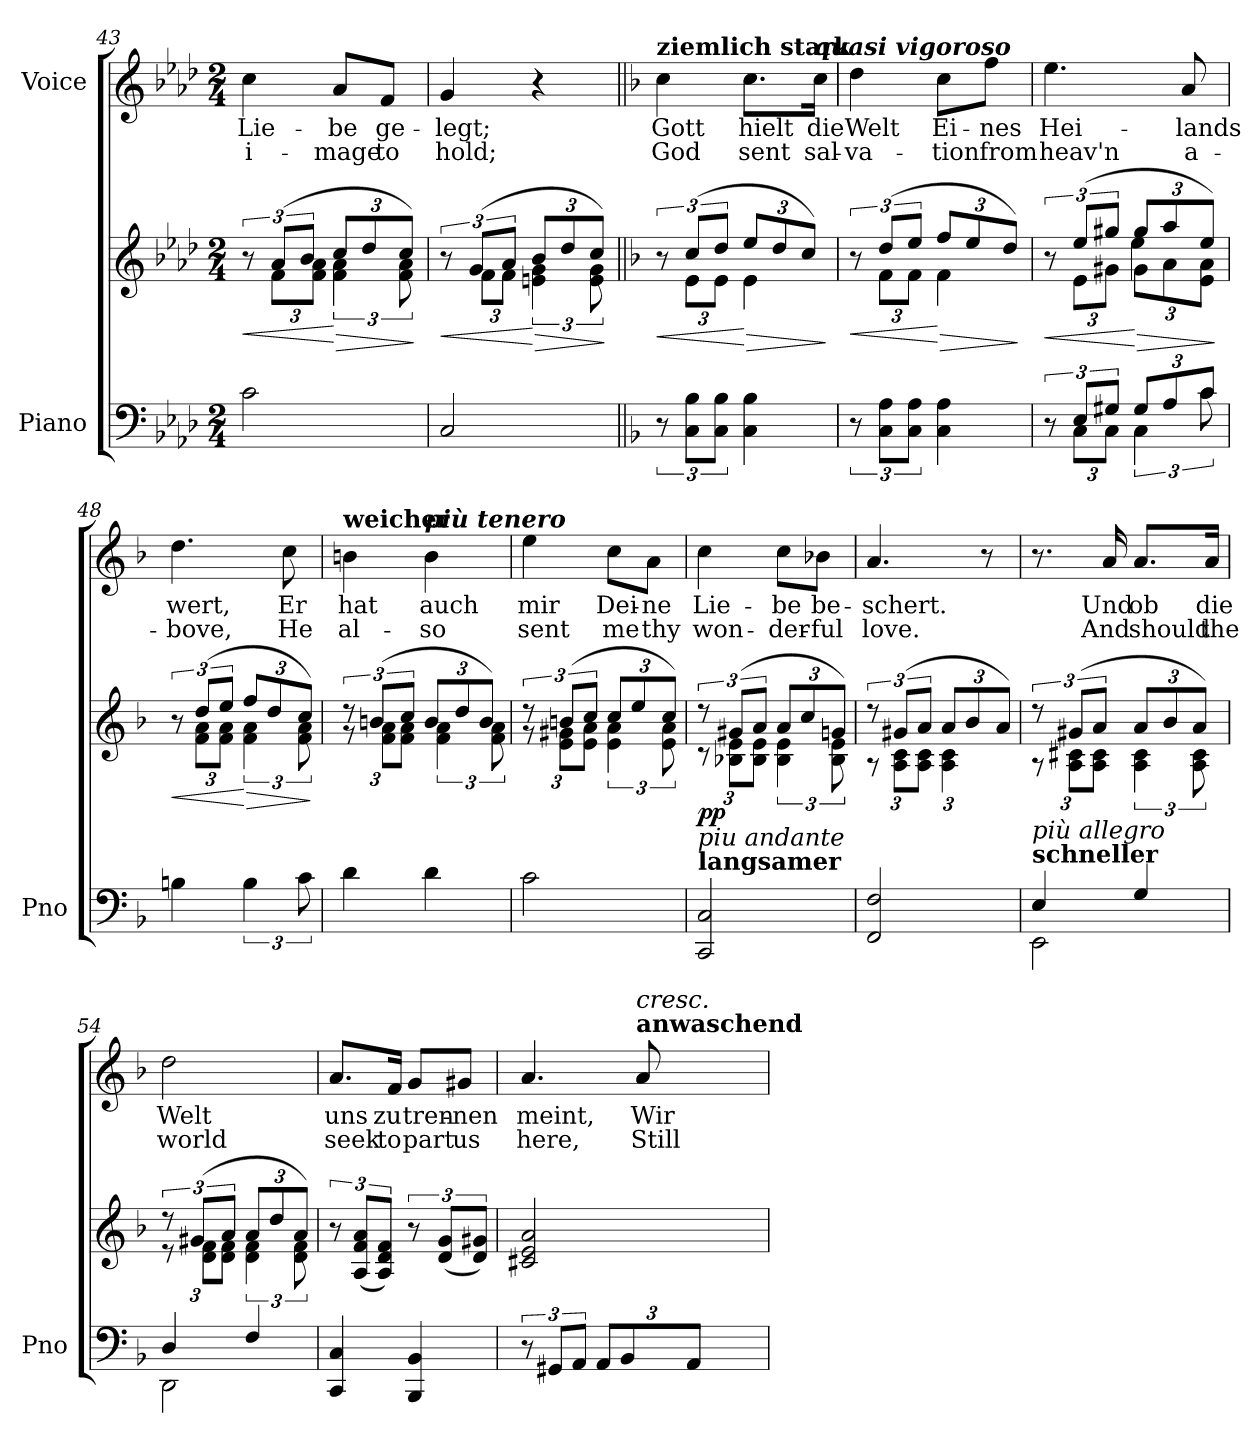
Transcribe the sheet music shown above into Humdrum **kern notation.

**kern	**kern	**dynam	**kern	**text	**text
*part2	*part2	*part2	*part1	*part1	*part1
*staff3	*staff2	*staff2/3	*staff1	*staff1	*staff1
*I"Piano	*	*	*I"Voice	*	*
*I'Pno	*	*	*	*	*
!!LO:PB:g=z
*clefF4	*clefG2	*	*clefG2	*	*
*k[b-e-a-d-]	*k[b-e-a-d-]	*	*k[b-e-a-d-]	*	*
*M2/4	*M2/4	*	*M2/4	*	*
=43	=43	=43	=43	=43	=43
!	!	!LO:HP:b	!	!LO:LY:b	!LO:LY:b
*	*^	*	*	*	*
2c\	12r	12ryy	<	4cc\	Lie-	i-
.	(12a-/L	12f\L	.	.	.	.
.	12b-/J	12f\ 12a-\J	.	.	.	.
*	*Xbrackettup	*	*	*	*	*
!	!	!	!LO:HP:n=1:b	!	!	!
*	*	*brackettup	*	*	*	*
!	!	!	!	!	!LO:LY:b	!LO:LY:b
.	12cc/L	6f\ 6a-\	[ >	8a-/L	-be	-mage
.	12dd-/	.	.	.	.	.
!	!	!	!	!	!LO:LY:b	!LO:LY:b
.	.	.	.	8f/J	ge-	to
.	12cc/J)	12f\ 12a-\	.	.	.	.
*	*v	*v	*	*	*	*
.	.	]	.	.	.
=44	=44	=44	=44	=44	=44
!	!	!LO:HP:b	!	!LO:LY:b	!LO:LY:b
*	*^	*	*	*	*
2C/	12r	12ryy	<	4g/	-legt;	hold;
.	(12g/L	12f\L	.	.	.	.
.	12a-/J	12f\J	.	.	.	.
*	*Xbrackettup	*	*	*	*	*
!	!	!	!LO:HP:n=1:b	!	!	!
*	*	*brackettup	*	*	*	*
.	12b-/L	6en\ 6g\	[ >	4r	.	.
.	12dd-/	.	.	.	.	.
.	12cc/J)	12e\ 12g\	.	.	.	.
*	*v	*v	*	*	*	*
.	.	]	.	.	.
=45||	=45||	=45||	=45||	=45||	=45||
*k[b-]	*k[b-]	*	*k[b-]	*	*
!	!	!	!LO:TX:a:B:t=ziemlich stark	!	!
!	!	!LO:HP:b	!	!LO:LY:b	!LO:LY:b
*	*^	*	*	*	*
12r	12r	12ryy	<	4cc\	Gott	God
12C\ 12B-\L	(12cc/L	12e\L	.	.	.	.
12C\ 12B-\J	12dd/J	12e\J	.	.	.	.
*	*Xbrackettup	*	*	*	*	*
!	!	!	!LO:HP:n=1:b	!	!LO:LY:b	!LO:LY:b
4C\ 4B-\	12ee/L	4e\	[ >	8.cc\L	hielt	sent
.	12dd/	.	.	.	.	.
.	12cc/J)	.	.	.	.	.
!	!	!	!	!LO:TX:a:Bi:t=quasi vigoroso	!	!
!	!	!	!	!	!LO:LY:b	!LO:LY:b
.	.	.	.	16cc\Jk	die	sal-
*	*v	*v	*	*	*	*
.	.	]	.	.	.
=46	=46	=46	=46	=46	=46
*	*brackettup	*	*	*	*
!	!	!LO:HP:b	!	!LO:LY:b	!LO:LY:b
*	*^	*	*	*	*
12r	12r	12ryy	<	4dd\	Welt	-va-
12C\ 12A\L	(12dd/L	12f\L	.	.	.	.
12C\ 12A\J	12ee/J	12f\J	.	.	.	.
*	*Xbrackettup	*	*	*	*	*
!	!	!	!LO:HP:n=1:b	!	!LO:LY:b	!LO:LY:b
4C\ 4A\	12ff/L	4f\	[ >	8cc\L	Ei-	-tion
.	12ee/	.	.	.	.	.
!	!	!	!	!	!LO:LY:b	!LO:LY:b
.	.	.	.	8ff\J	-nes	from
.	12dd/J)	.	.	.	.	.
*	*v	*v	*	*	*	*
.	.	]	.	.	.
=47	=47	=47	=47	=47	=47
*^	*	*	*	*	*
*	*	*brackettup	*	*	*	*
!	!	!	!LO:HP:b	!	!LO:LY:b	!LO:LY:b
*	*	*^	*	*	*	*
*	*	*	*^	*	*	*	*
12r	12ryy	12r	12ryy	4ryy	<	4.ee\	Hei-	heav'n
12E/L	12C\L	(12ee/L	12e\L	.	.	.	.	.
12G#X/J	12C\J	12gg#X/J	12g#X\J	.	.	.	.	.
*Xbrackettup	*brackettup	*Xbrackettup	*	*	*	*	*	*
!	!	!	!	!	!LO:HP:n=1:b	!	!	!
12G#/L	6C\	12gg#/L	12g#\L	4ee\	[ >	.	.	.
12A/	.	12aa/	12a\	.	.	.	.	.
!	!	!	!	!	!	!	!LO:LY:b	!LO:LY:b
.	.	.	.	.	.	8a/	-lands	a-
12c/J	12c\	12ee/J)	12e\ 12a\J	.	.	.	.	.
*v	*v	*	*	*	*	*	*	*
*	*v	*v	*v	*	*	*	*
.	.	]	.	.	.
=48	=48	=48	=48	=48	=48
*	*brackettup	*	*	*	*
!	!	!LO:HP:b	!	!LO:LY:b	!LO:LY:b
*	*^	*	*	*	*
4Bn\	12r	12ryy	<	4.dd\	wert,	-bove,
.	(12dd/L	12f\ 12a\L	.	.	.	.
.	12ee/J	12f\ 12a\J	.	.	.	.
*	*Xbrackettup	*	*	*	*	*
!	!	!	!LO:HP:n=1:b	!	!	!
*	*	*brackettup	*	*	*	*
6B\	12ff/L	6f\ 6a\	[ >	.	.	.
.	12dd/	.	.	.	.	.
!	!	!	!	!	!LO:LY:b	!LO:LY:b
.	.	.	.	8cc\	Er	He
12c\	12cc/J)	12f\ 12a\	.	.	.	.
*	*v	*v	*	*	*	*
.	.	]	.	.	.
!!LO:LB:g=z
=49	=49	=49	=49	=49	=49
*	*^	*	*	*	*
!	!	!	!	!LO:TX:a:B:t=weicher	!	!
!	!	!	!	!	!LO:LY:b	!LO:LY:b
4d\	12r	12r	.	4bn\	hat	al-
.	(12bn/L	12f\ 12a\L	.	.	.	.
.	12cc/J	12f\ 12a\J	.	.	.	.
*	*Xbrackettup	*brackettup	*	*	*	*
!	!	!	!	!LO:TX:a:Bi:t=più tenero	!	!
!	!	!	!	!	!LO:LY:b	!LO:LY:b
4d\	12b/L	6f\ 6a\	.	4b\	auch	-so
.	12dd/	.	.	.	.	.
.	12b/J)	12f\ 12a\	.	.	.	.
=50	=50	=50	=50	=50	=50	=50
!	!	!	!	!	!LO:LY:b	!LO:LY:b
2c\	12r	12r	.	4ee\	mir	sent
.	(12bn/L	12e\ 12g#X\L	.	.	.	.
.	12cc/J	12e\ 12a\J	.	.	.	.
*	*Xbrackettup	*brackettup	*	*	*	*
!	!	!	!	!	!LO:LY:b	!LO:LY:b
.	12cc/L	6e\ 6a\	.	8cc\L	Dei-	me
.	12ee/	.	.	.	.	.
!	!	!	!	!	!LO:LY:b	!LO:LY:b
.	.	.	.	8a\J	-ne	thy
.	12cc/J)	12e\ 12a\	.	.	.	.
=51	=51	=51	=51	=51	=51	=51
!LO:TX:a:B:t=langsamer	!	!	!	!	!	!
!LO:TX:a:i:t=piu andante	!	!	!	!	!	!
!	!	!	!LO:DY:b	!	!LO:LY:b	!LO:LY:b
2CC/ 2C/	12r	12r	pp	4cc\	Lie-	won-
.	(12g#X/L	12B-X\ 12e\L	.	.	.	.
.	12a/J	12B-\ 12e\J	.	.	.	.
*	*Xbrackettup	*brackettup	*	*	*	*
!	!	!	!	!	!LO:LY:b	!LO:LY:b
.	12a/L	6B-\ 6e\	.	8cc\L	-be	-der-
.	12cc/	.	.	.	.	.
!	!	!	!	!	!LO:LY:b	!LO:LY:b
.	.	.	.	8b-X\J	be-	-ful
.	12gn/J)	12B-\ 12e\	.	.	.	.
=52	=52	=52	=52	=52	=52	=52
!	!	!	!	!	!LO:LY:b	!LO:LY:b
2FF/ 2F/	12r	12r	.	4.a/	-schert.	love.
.	(12g#X/L	12A\ 12c\L	.	.	.	.
.	12a/J	12A\ 12c\J	.	.	.	.
*	*Xbrackettup	*	*	*	*	*
.	12a/L	6A\ 6c\	.	.	.	.
.	12b-/	.	.	.	.	.
.	.	.	.	8r	.	.
.	12a/J)	12ryy	.	.	.	.
=53	=53	=53	=53	=53	=53	=53
*^	*	*	*	*	*	*
*	*	*brackettup	*	*	*	*	*
!LO:TX:a:B:t=schneller	!	!	!	!	!	!	!
!LO:TX:a:i:t=più allegro	!	!	!	!	!	!	!
4E/	2EE\	12r	12r	.	8.r	.	.
.	.	(12g#X/L	12A\ 12c#X\L	.	.	.	.
.	.	12a/J	12A\ 12c#\J	.	.	.	.
!	!	!	!	!	!	!LO:LY:b	!LO:LY:b
.	.	.	.	.	16a/	Und	And
*	*	*Xbrackettup	*brackettup	*	*	*	*
!	!	!	!	!	!	!LO:LY:b	!LO:LY:b
4G/	.	12a/L	6A\ 6c#\	.	8.a/L	ob	should
.	.	12b-/	.	.	.	.	.
.	.	12a/J)	12A\ 12c#\	.	.	.	.
!	!	!	!	!	!	!LO:LY:b	!LO:LY:b
.	.	.	.	.	16a/Jk	die	the
=54	=54	=54	=54	=54	=54	=54	=54
!	!	!	!	!	!	!LO:LY:b	!LO:LY:b
4D/	2DD\	12r	12r	.	2dd\	Welt	world
.	.	(12g#X/L	12d\ 12f\L	.	.	.	.
.	.	12a/J	12d\ 12f\J	.	.	.	.
*	*	*Xbrackettup	*brackettup	*	*	*	*
4F/	.	12a/L	6d\ 6f\	.	.	.	.
.	.	12dd/	.	.	.	.	.
.	.	12a/J)	12d\ 12f\	.	.	.	.
*v	*v	*	*	*	*	*	*
!!LO:LB:g=z
=55	=55	=55	=55	=55	=55	=55
!	!	!	!	!	!LO:LY:b	!LO:LY:b
*	*v	*v	*	*	*	*
4CC/ 4C/	12r	.	8.a/L	uns	seek
.	(12A/ 12f/ 12a/L	.	.	.	.
.	12A/ 12d/ 12f/J)	.	.	.	.
!	!	!	!	!LO:LY:b	!LO:LY:b
.	.	.	16f/Jk	zu	to
!	!	!	!	!LO:LY:b	!LO:LY:b
4BBB-/ 4BB-/	12r	.	8g/L	tren-	part
.	(12d/ 12g/L	.	.	.	.
!	!	!	!	!LO:LY:b	!LO:LY:b
.	.	.	8g#X/J	-nen	us
.	12d/ 12g#X/J)	.	.	.	.
=56	=56	=56	=56	=56	=56
!	!	!	!	!LO:LY:b	!LO:LY:b
12r	2c#X/ 2e/ 2a/	.	4.a/	meint,	here,
12GG#X/L	.	.	.	.	.
12AA/J	.	.	.	.	.
*Xbrackettup	*	*	*	*	*
12AA/L	.	.	.	.	.
12BB-/	.	.	.	.	.
!	!	!	!LO:TX:a:B:t=anwaschend	!	!
!	!	!	!LO:TX:a:i:t=cresc.	!	!
!	!	!	!	!LO:LY:b	!LO:LY:b
.	.	.	8a/	Wir	Still
12AA/J	.	.	.	.	.
=	=	=	=	=	=
*-	*-	*-	*-	*-	*-
